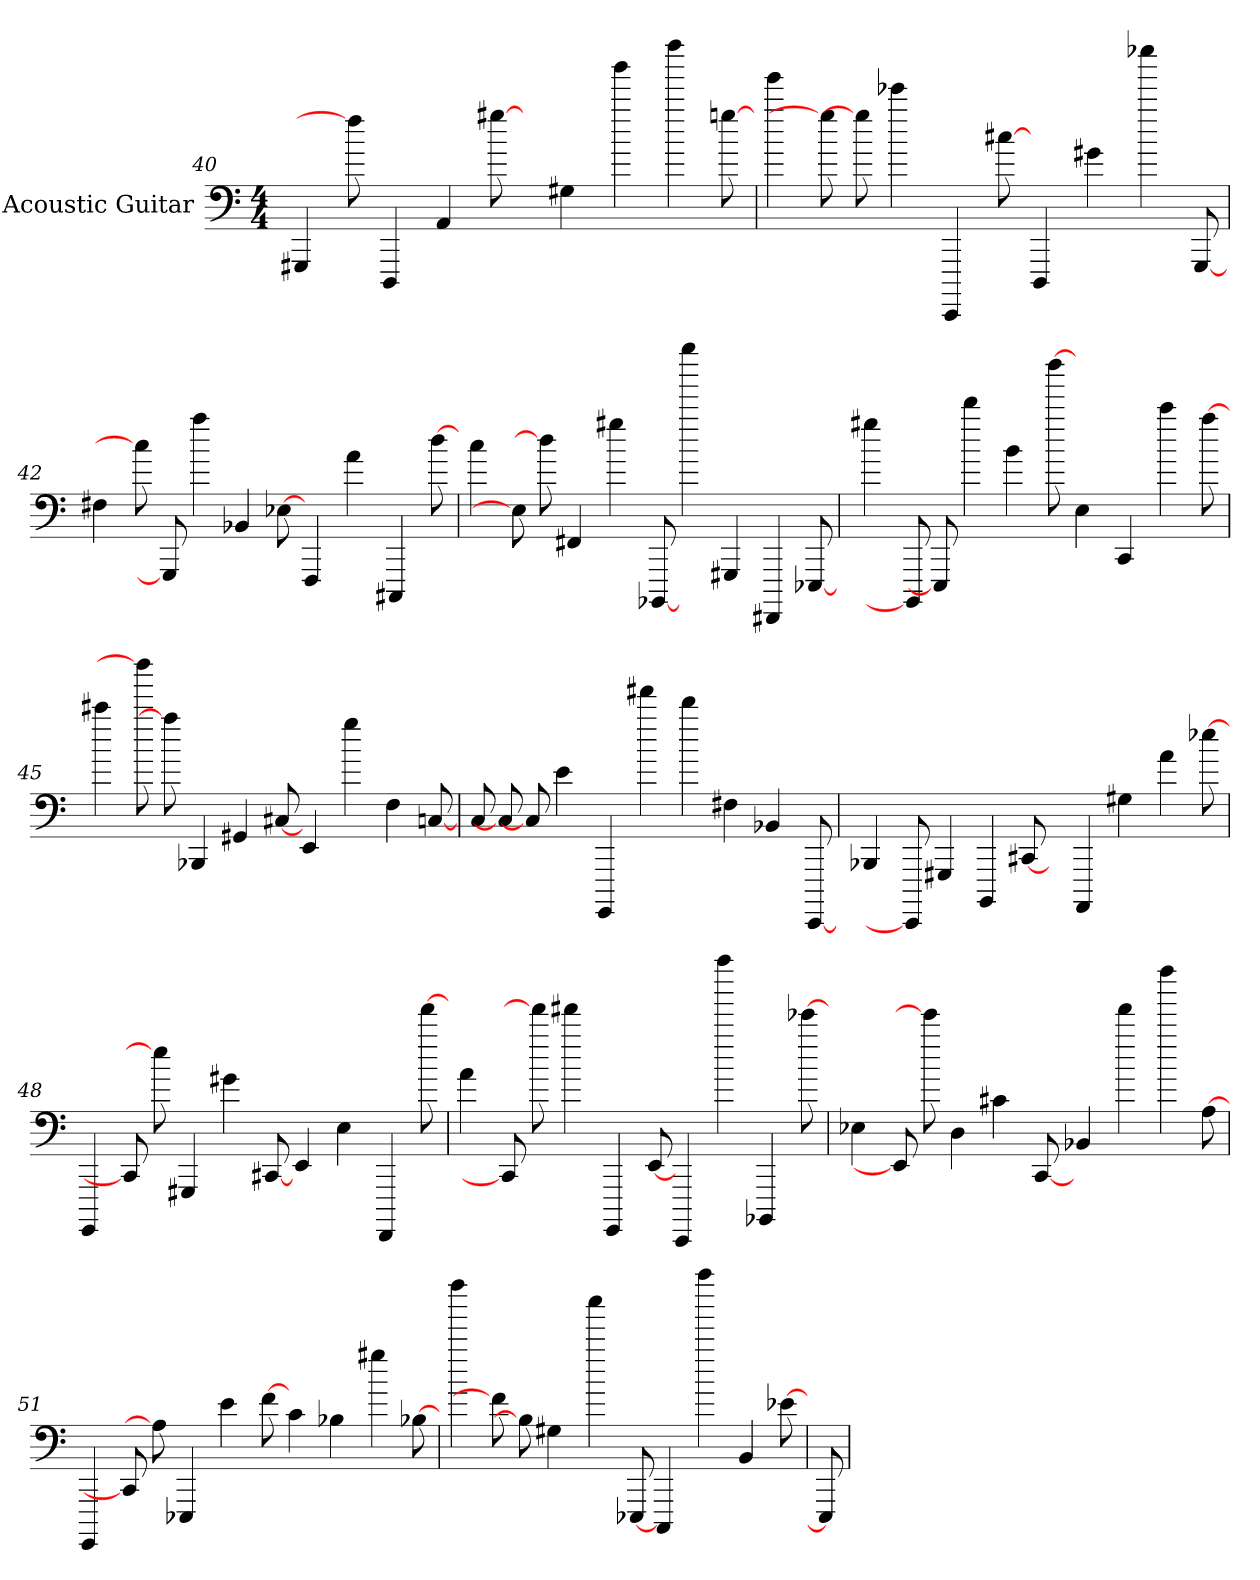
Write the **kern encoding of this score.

**kern
*part1
*staff1
*I"Acoustic Guitar
*I'Ac Gtr
*clefF4
*M4/4
=40
4GGG#X
8ff#]
4DDD
4AA
[8gg#X
8ryy
4G#X
4bbb
4ffff
[8gg
=41
4ggg
8gg#]
8gg]
4eee-X
4EEEE
[8cc#X
4DDD
4g#X
4eeee-X
[8GGG
=42
4F#X
8cc#]
8GGG]
4aa
4BB-X
[8E-X
4FFF
4a
4CCC#X
[8dd
=43
4cc
8E-]
8dd]
4FF#X
4gg#X
[8BBBB-X
4gggg
4GGG#X
4FFFF#X
[8EEE-X
=44
4gg#X
8BBBB-]
8EEE-]
4ddd
4b
[8dddd
4E
4CC
4ccc
[8aa
=45
4ccc#X
8dddd]
8aa]
4BBB-X
4GG#X
[8C#X
4EE
4gg
4F
[8C
=46
8C
8C#]
8C]
4e
4GGGG
4fff#X
4ddd
4F#X
4BB-X
[8EEEE
=47
4BBB-X
8EEEE]
4GGG#X
4BBBB
[8CC#X
8ryy
4AAAA
4G#X
4a
[8ee-X
=48
4GGGG
8CC#]
8ee-]
4GGG#X
4g#X
[8CC#X
4EE
4E
4FFFF
[8fff
=49
4a
8CC#]
8fff]
4fff#X
4GGGG
[8EE
4EEEE
4aaaa
4BBBB-X
[8eee-X
=50
4E-X
8EE]
8eee-]
4D
4c#X
[8CC
4BB-X
4fff
4ffff
[8A
=51
4GGGG
8CC]
8A]
4EEE-X
4e
[8f
4c
4B-X
4gg#X
[8B-X
=52
4ffff
8f]
8B-]
4G#X
4cccc
[8EEE-X
4CCC
4aaaa
4BB
[8e-X
=53
8EEE-]
=
*-
